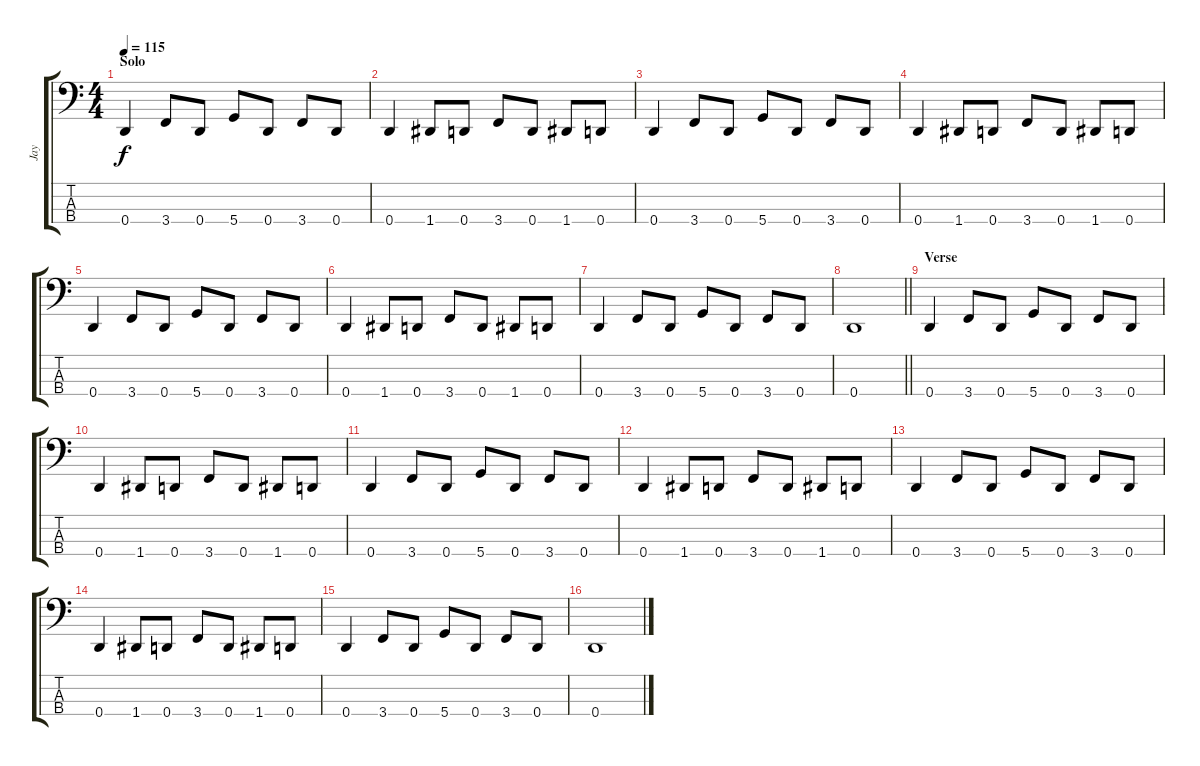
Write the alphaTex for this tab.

\track ("Jay" "Jay") {instrument electricbasspick}
\staff {score tabs}
\tuning (F2 C2 G1 D1) {hide}
\ts (4 4)
\section ("" "Solo")
\tempo 115
\clef f4
\ks c
0.4.4{dy f} 3.4.8 0.4.8 5.4.8 0.4.8 3.4.8 0.4.8 |
0.4.4 1.4.8 0.4.8 3.4.8 0.4.8 1.4.8 0.4.8 |
0.4.4 3.4.8 0.4.8 5.4.8 0.4.8 3.4.8 0.4.8 |
0.4.4 1.4.8 0.4.8 3.4.8 0.4.8 1.4.8 0.4.8 |
0.4.4 3.4.8 0.4.8 5.4.8 0.4.8 3.4.8 0.4.8 |
0.4.4 1.4.8 0.4.8 3.4.8 0.4.8 1.4.8 0.4.8 |
0.4.4 3.4.8 0.4.8 5.4.8 0.4.8 3.4.8 0.4.8 |
\barLineRight lightlight
0.4.1 |
\section ("" "Verse")
0.4.4 3.4.8 0.4.8 5.4.8 0.4.8 3.4.8 0.4.8 |
0.4.4 1.4.8 0.4.8 3.4.8 0.4.8 1.4.8 0.4.8 |
0.4.4 3.4.8 0.4.8 5.4.8 0.4.8 3.4.8 0.4.8 |
0.4.4 1.4.8 0.4.8 3.4.8 0.4.8 1.4.8 0.4.8 |
0.4.4 3.4.8 0.4.8 5.4.8 0.4.8 3.4.8 0.4.8 |
0.4.4 1.4.8 0.4.8 3.4.8 0.4.8 1.4.8 0.4.8 |
0.4.4 3.4.8 0.4.8 5.4.8 0.4.8 3.4.8 0.4.8 |
0.4.1
